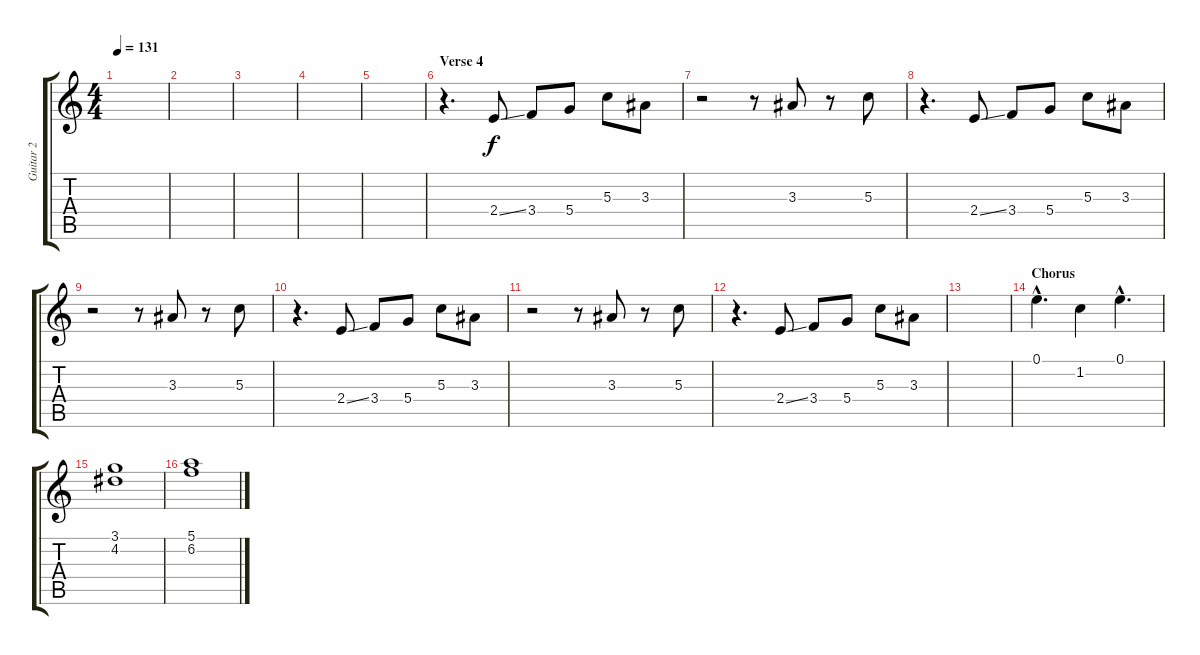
\track ("Guitar 2" "Guitar 2") {instrument electricguitarjazz}
\staff {score tabs}
\tuning (E4 B3 G3 D3 A2 E2) {hide}
\ts (4 4)
\tempo 131
\clef g2
\ks c
|
|
|
|
|
\section ("" "Verse 4")
r.4{d} 2.4{ss}.8 3.4.8 5.4.8 5.3.8 3.3.8 |
r.2 r.8 3.3.8 r.8 5.3.8 |
r.4{d} 2.4{ss}.8 3.4.8 5.4.8 5.3.8 3.3.8 |
r.2 r.8 3.3.8 r.8 5.3.8 |
r.4{d} 2.4{ss}.8 3.4.8 5.4.8 5.3.8 3.3.8 |
r.2 r.8 3.3.8 r.8 5.3.8 |
r.4{d} 2.4{ss}.8 3.4.8 5.4.8 5.3.8 3.3.8 |
|
\section ("" "Chorus")
0.1{hac}.4{d volume 9} 1.2.4 0.1{hac}.4{d} |
(3.1 4.2).1 |
(5.1 6.2).1
